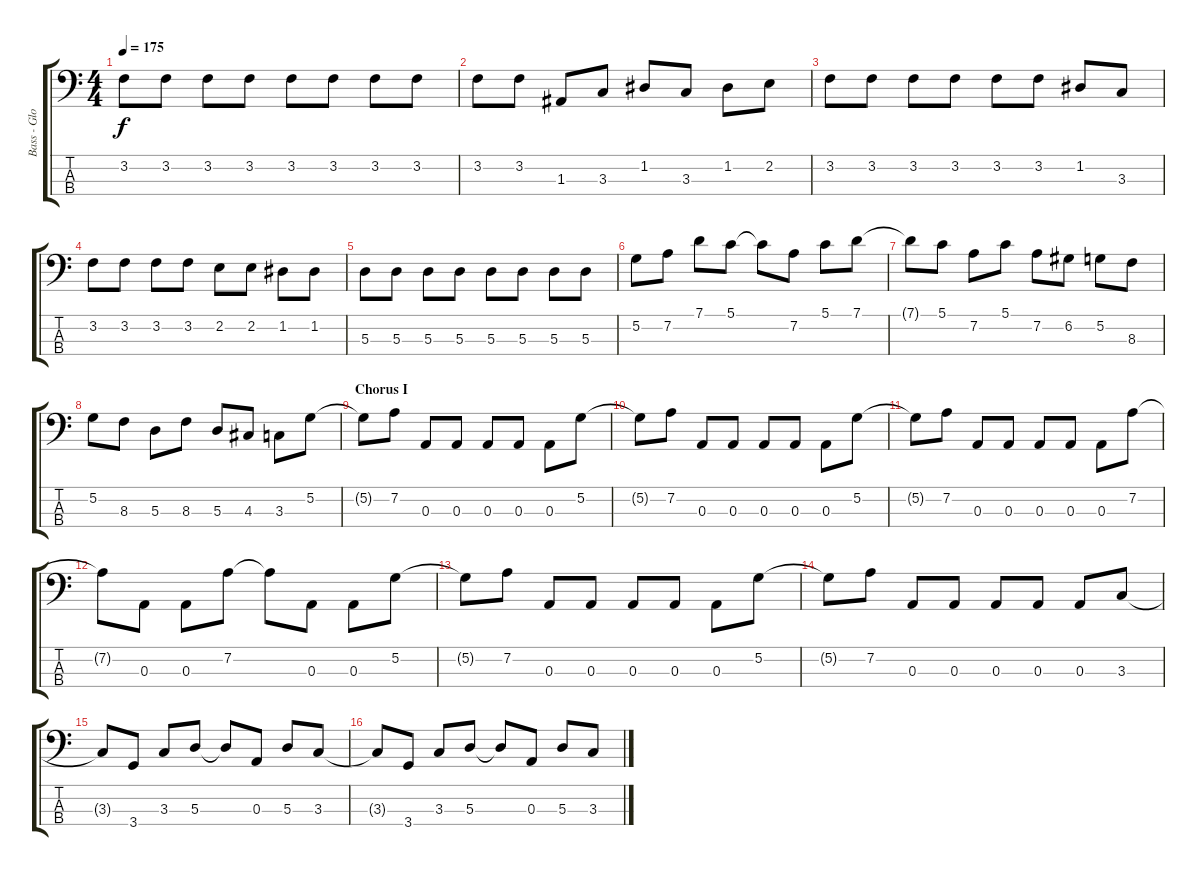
\track ("Bass - Glover" "Bass - Glo") {instrument electricbasspick}
\staff {score tabs}
\tuning (G2 D2 A1 E1) {hide}
\ts (4 4)
\tempo 175
\clef f4
\ks c
3.2.8{dy f} 3.2.8 3.2.8 3.2.8 3.2.8 3.2.8 3.2.8 3.2.8 |
3.2.8 3.2.8 1.3.8 3.3.8 1.2.8 3.3.8 1.2.8 2.2.8 |
3.2.8 3.2.8 3.2.8 3.2.8 3.2.8 3.2.8 1.2.8 3.3.8 |
3.2.8 3.2.8 3.2.8 3.2.8 2.2.8 2.2.8 1.2.8 1.2.8 |
5.3.8 5.3.8 5.3.8 5.3.8 5.3.8 5.3.8 5.3.8 5.3.8 |
5.2.8 7.2.8 7.1.8 5.1.8 5.1{t}.8 7.2.8 5.1.8 7.1.8 |
7.1{t}.8 5.1.8 7.2.8 5.1.8 7.2.8 6.2.8 5.2.8 8.3.8 |
5.2.8 8.3.8 5.3.8 8.3.8 5.3.8 4.3.8 3.3.8 5.2.8 |
\section ("" "Chorus I")
5.2{t}.8 7.2.8 0.3.8 0.3.8 0.3.8 0.3.8 0.3.8 5.2.8 |
5.2{t}.8 7.2.8 0.3.8 0.3.8 0.3.8 0.3.8 0.3.8 5.2.8 |
5.2{t}.8 7.2.8 0.3.8 0.3.8 0.3.8 0.3.8 0.3.8 7.2.8 |
7.2{t}.8 0.3.8 0.3.8 7.2.8 7.2{t}.8 0.3.8 0.3.8 5.2.8 |
5.2{t}.8 7.2.8 0.3.8 0.3.8 0.3.8 0.3.8 0.3.8 5.2.8 |
5.2{t}.8 7.2.8 0.3.8 0.3.8 0.3.8 0.3.8 0.3.8 3.3.8 |
3.3{t}.8 3.4.8 3.3.8 5.3.8 5.3{t}.8 0.3.8 5.3.8 3.3.8 |
3.3{t}.8 3.4.8 3.3.8 5.3.8 5.3{t}.8 0.3.8 5.3.8 3.3.8
